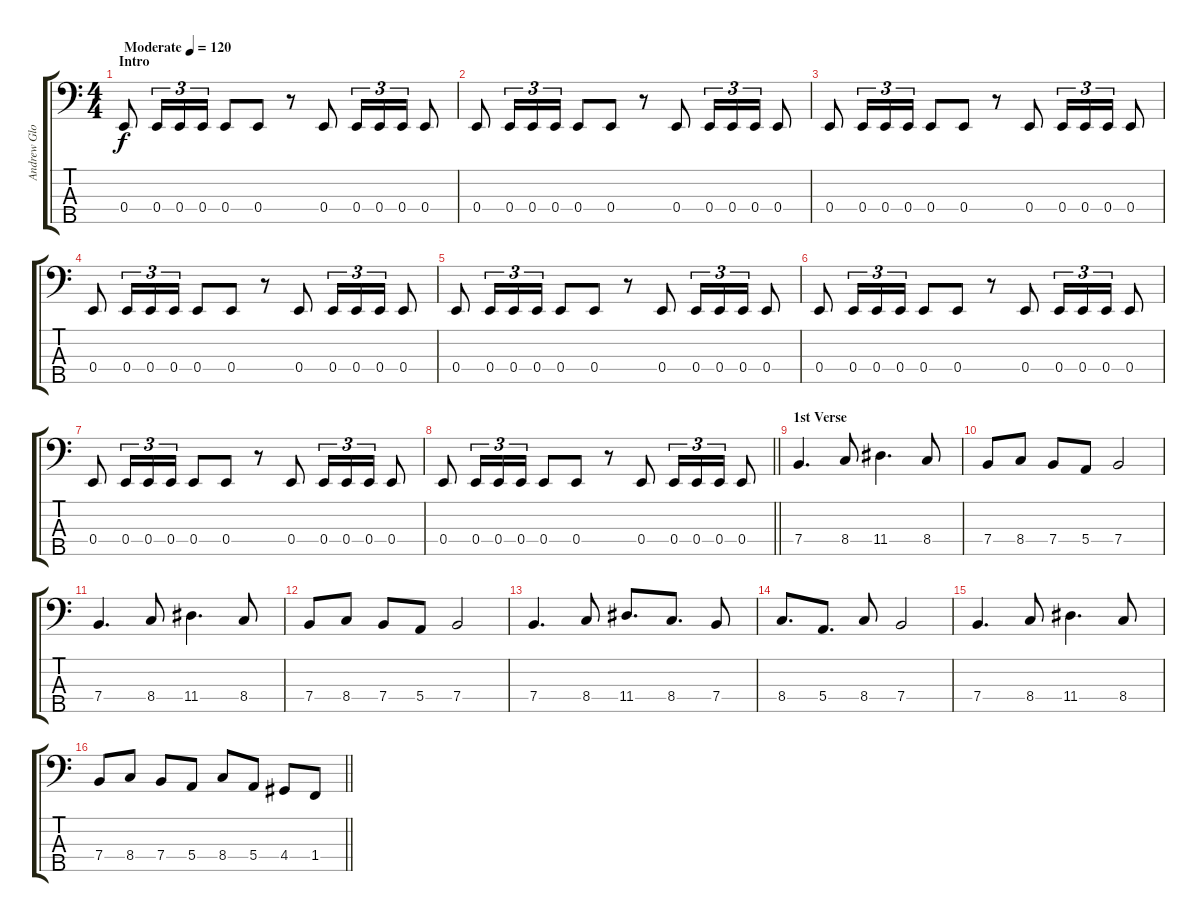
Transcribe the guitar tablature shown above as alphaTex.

\track ("Andrew Glover" "Andrew Glo") {instrument electricbassfinger}
\staff {score tabs}
\tuning (G2 D2 A1 E1 B0) {hide}
\ts (4 4)
\section ("" "Intro")
\tempo (120 "Moderate")
\clef f4
\ks c
0.4.8{dy f instrument electricbassfinger} 0.4.16{tu (3 2)} 0.4.16{tu (3 2)} 0.4.16{tu (3 2)} 0.4.8 0.4.8 r.8 0.4.8 0.4.16{tu (3 2)} 0.4.16{tu (3 2)} 0.4.16{tu (3 2)} 0.4.8 |
0.4.8 0.4.16{tu (3 2)} 0.4.16{tu (3 2)} 0.4.16{tu (3 2)} 0.4.8 0.4.8 r.8 0.4.8 0.4.16{tu (3 2)} 0.4.16{tu (3 2)} 0.4.16{tu (3 2)} 0.4.8 |
0.4.8 0.4.16{tu (3 2)} 0.4.16{tu (3 2)} 0.4.16{tu (3 2)} 0.4.8 0.4.8 r.8 0.4.8 0.4.16{tu (3 2)} 0.4.16{tu (3 2)} 0.4.16{tu (3 2)} 0.4.8 |
0.4.8 0.4.16{tu (3 2)} 0.4.16{tu (3 2)} 0.4.16{tu (3 2)} 0.4.8 0.4.8 r.8 0.4.8 0.4.16{tu (3 2)} 0.4.16{tu (3 2)} 0.4.16{tu (3 2)} 0.4.8 |
0.4.8 0.4.16{tu (3 2)} 0.4.16{tu (3 2)} 0.4.16{tu (3 2)} 0.4.8 0.4.8 r.8 0.4.8 0.4.16{tu (3 2)} 0.4.16{tu (3 2)} 0.4.16{tu (3 2)} 0.4.8 |
0.4.8 0.4.16{tu (3 2)} 0.4.16{tu (3 2)} 0.4.16{tu (3 2)} 0.4.8 0.4.8 r.8 0.4.8 0.4.16{tu (3 2)} 0.4.16{tu (3 2)} 0.4.16{tu (3 2)} 0.4.8 |
0.4.8 0.4.16{tu (3 2)} 0.4.16{tu (3 2)} 0.4.16{tu (3 2)} 0.4.8 0.4.8 r.8 0.4.8 0.4.16{tu (3 2)} 0.4.16{tu (3 2)} 0.4.16{tu (3 2)} 0.4.8 |
\barLineRight lightlight
0.4.8 0.4.16{tu (3 2)} 0.4.16{tu (3 2)} 0.4.16{tu (3 2)} 0.4.8 0.4.8 r.8 0.4.8 0.4.16{tu (3 2)} 0.4.16{tu (3 2)} 0.4.16{tu (3 2)} 0.4.8 |
\section ("" "1st Verse")
7.4.4{d} 8.4.8 11.4.4{d} 8.4.8 |
7.4.8 8.4.8 7.4.8 5.4.8 7.4.2 |
7.4.4{d} 8.4.8 11.4.4{d} 8.4.8 |
7.4.8 8.4.8 7.4.8 5.4.8 7.4.2 |
7.4.4{d} 8.4.8 11.4.8{d} 8.4.8{d} 7.4.8 |
8.4.8{d} 5.4.8{d} 8.4.8 7.4.2 |
7.4.4{d} 8.4.8 11.4.4{d} 8.4.8 |
\barLineRight lightlight
7.4.8 8.4.8 7.4.8 5.4.8 8.4.8 5.4.8 4.4.8 1.4.8
